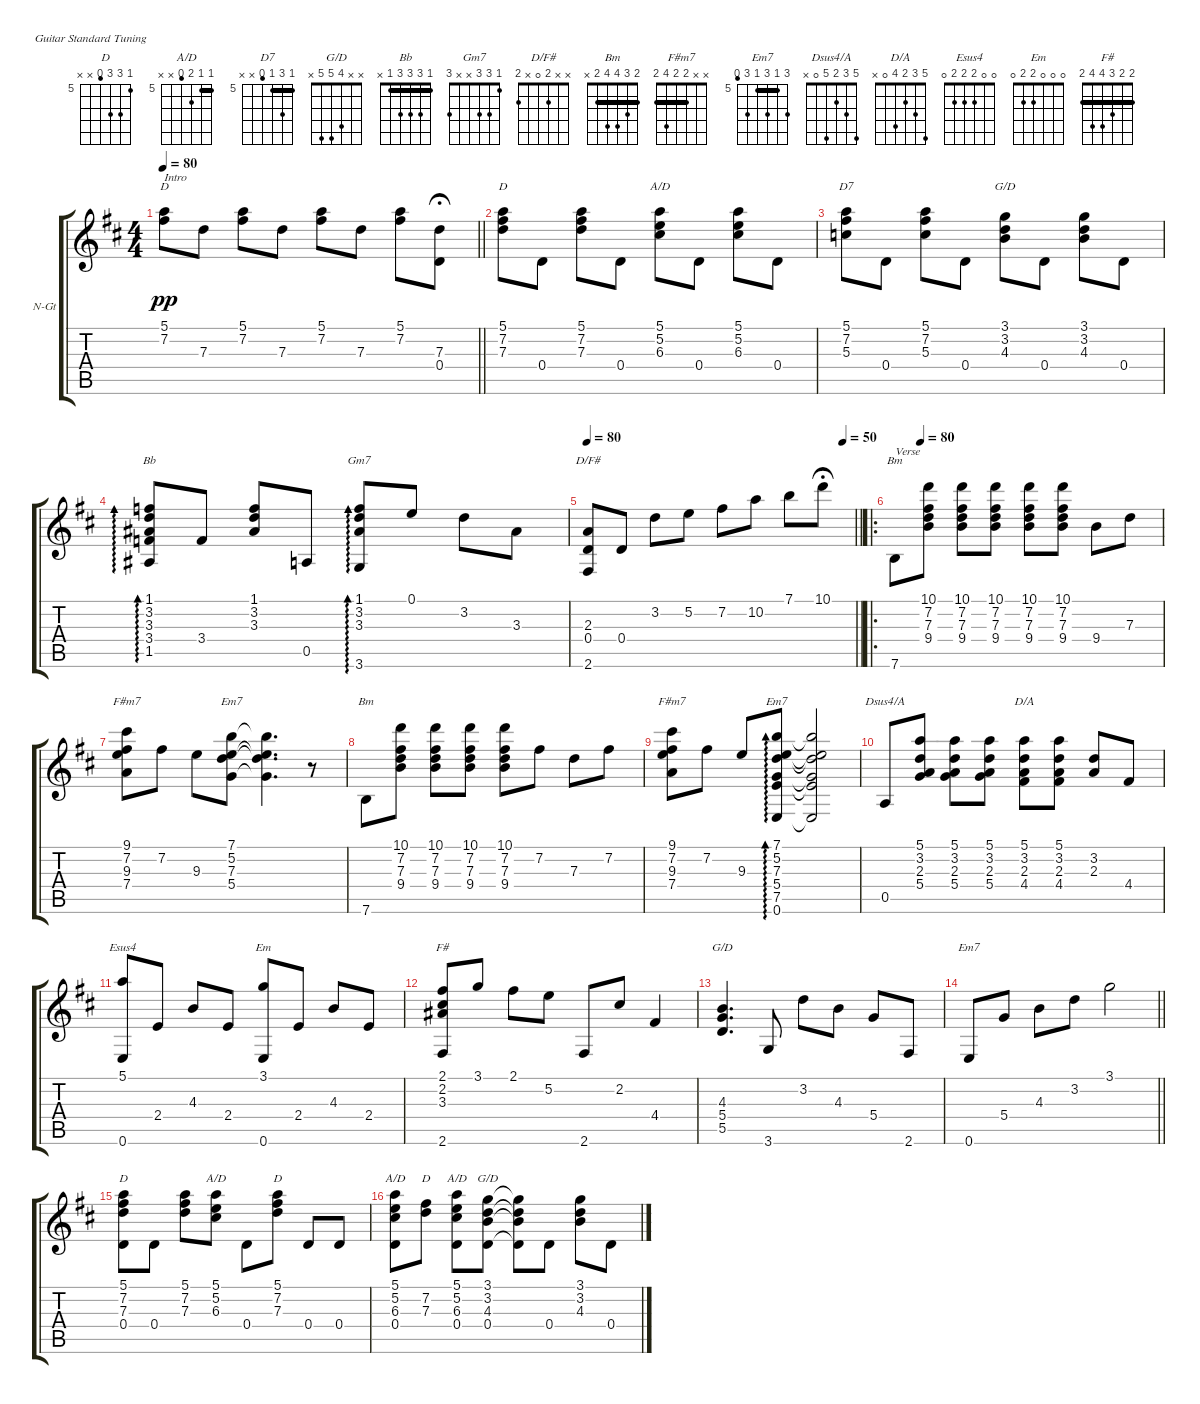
\defaultSystemsLayout 4
\bracketExtendMode groupsimilarinstruments
\firstSystemTrackNameOrientation horizontal
\otherSystemsTrackNameOrientation horizontal
\track ("Nylon Guitar" "N-Gt") {instrument acousticguitarnylon}
\staff {score tabs}
\tuning (E4 B3 G3 D3 A2 E2)
\chord ("D" 2 3 2 0 x x)
\chord ("A/D" 5 5 6 4 x x) {firstfret 5}
\chord ("D7" 5 7 5 4 x x) {firstfret 5 barre 5}
\chord ("G/D" 3 3 4 0 x x) {barre 3}
\chord ("Bb" 1 3 3 3 1 x) {barre 1}
\chord ("Gm7" 1 3 3 x x 3)
\chord ("D/F#" x x 2 0 x 2)
\chord ("Bm" 2 3 4 4 2 x) {barre 2}
\chord ("F#m7" x x 2 2 4 2) {barre (2 2)}
\chord ("Em7" 0 3 0 2 2 0)
\chord ("Em7" 7 5 7 5 7 4) {firstfret 5 barre 5}
\chord ("Dsus4/A" 5 3 2 5 0 x)
\chord ("D/A" 5 3 2 4 0 x)
\chord ("Esus4" 0 0 2 2 2 0)
\chord ("Em" 0 0 0 2 2 0)
\chord ("F#" 2 2 3 4 4 2) {barre (2 2)}
\chord ("G/D" x x 4 5 5 x)
\chord ("D" 5 7 7 4 x x) {firstfret 5}
\chord ("A/D" 5 5 6 4 x x) {firstfret 5 barre 5}
\ts (4 4)
\tempo 80
\clef g2
\barLineRight lightlight
\ks d
(5.1 7.2).8{ch "D" txt "Intro" dy pp instrument acousticguitarnylon} 7.3.8 (7.2 5.1).8 7.3.8 (7.2 5.1).8 7.3.8 (7.2 5.1).8 (7.3 0.4).8{fermata (medium 0.8)} |
(5.1 7.2 7.3).8{ch "D"} 0.4.8 (5.1 7.2 7.3).8 0.4.8 (5.1 5.2 6.3).8{ch "A/D"} 0.4.8 (5.1 5.2 6.3).8 0.4.8 |
(5.1 7.2 5.3).8{ch "D7"} 0.4.8 (5.1 7.2 5.3).8 0.4.8 (3.1 3.2 4.3).8{ch "G/D"} 0.4.8 (3.1 3.2 4.3).8 0.4.8 |
(1.5 3.4 3.3 3.2 1.1).8{ad 0 ch "Bb"} 3.4.8 (3.3 3.2 1.1).8 0.5.8 (3.6 3.3 3.2 1.1).8{ad 0 ch "Gm7"} 0.1.8 3.2.8 3.3.8 |
\tempo 80
\tempo (50 0.95625)
\barLineRight lightlight
(2.6 0.4 2.3).8{ch "D/F#"} 0.4.8 3.2.8 5.2.8 7.2.8 10.2.8 7.1.8 10.1.8{fermata (medium 0.5)} |
\ro
\tempo (80 0.1)
7.6.8{ch "Bm" txt "Verse"} (9.4 7.3 7.2 10.1).8 (9.4 7.3 7.2 10.1).8 (9.4 7.3 7.2 10.1).8 (9.4 7.3 7.2 10.1).8 (9.4 7.3 7.2 10.1).8 9.4.8 7.3.8 |
(7.4 9.3 7.2 9.1).8{ch "F#m7"} 7.2.8 9.3.8 (5.4 7.3 5.2 7.1).8{ch "Em7"} (7.1{t} 5.2{t} 7.3{t} 5.4{t}).4{d} r.8 |
7.6.8{ch "Bm"} (9.4 7.3 7.2 10.1).8 (9.4 7.3 7.2 10.1).8 (9.4 7.3 7.2 10.1).8 (9.4 7.3 7.2 10.1).8 7.2.8 7.3.8 7.2.8 |
(7.4 9.3 9.1 7.2).8{ch "F#m7"} 7.2.8 9.3.8 (0.6 7.5 5.4 7.3 5.2 7.1).8{ad 0 ch "Em7"} (7.1{t} 5.2{t} 7.3{t} 5.4{t} 7.5{t} 0.6{t}).2 |
0.5.8{ch "Dsus4/A"} (5.4 2.3 3.2 5.1).8 (5.1 3.2 2.3 5.4).8 (5.4 2.3 3.2 5.1).8 (4.4 2.3 3.2 5.1).8{ch "D/A"} (5.1 3.2 2.3 4.4).8 (3.2 2.3).8 4.4.8 |
(0.6 5.1).8{ch "Esus4"} 2.4.8 4.3.8 2.4.8 (3.1 0.6).8{ch "Em"} 2.4.8 4.3.8 2.4.8 |
(2.6 3.3 2.2 2.1).8{ch "F#"} 3.1.8 2.1.8 5.2.8 2.6.8 2.2.8 4.4.4 |
(5.5 5.4 4.3).4{d ch "G/D"} 3.6.8 3.2.8 4.3.8 5.4.8 2.6.8 |
\barLineRight lightlight
0.6.8{ch "Em7"} 5.4.8 4.3.8 3.2.8 3.1.2 |
(0.4 7.3 7.2 5.1).8{ch "D"} 0.4.8 (7.3 7.2 5.1).8 (5.1 5.2 6.3).8{ch "A/D"} 0.4.8 (5.1 7.2 7.3).8{ch "D"} 0.4.8 0.4.8 |
(0.4 6.3 5.2 5.1).8{ch "A/D"} (7.2 7.3).8{ch "D"} (5.1 5.2 6.3 0.4).8{ch "A/D"} (0.4 4.3 3.2 3.1).8{ch "G/D"} (3.1{t} 3.2{t} 4.3{t} 0.4{t}).8 0.4.8 (4.3 3.2 3.1).8 0.4.8
